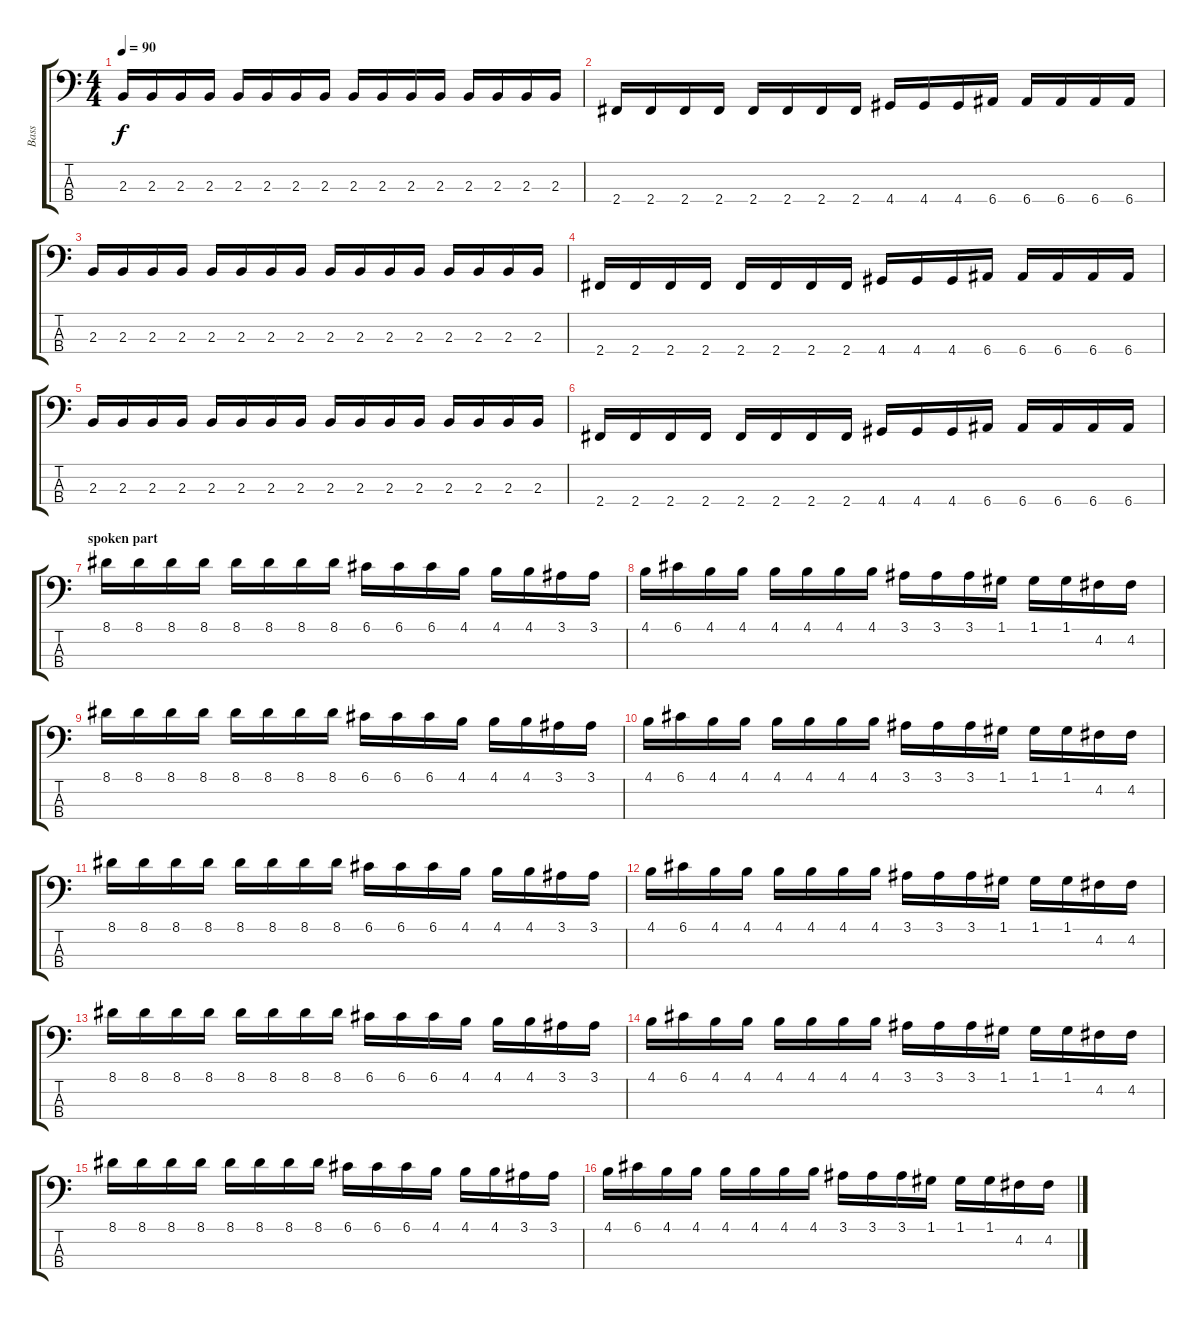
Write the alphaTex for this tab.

\track ("Bass" "Bass") {instrument electricbassfinger}
\staff {score tabs}
\tuning (G2 D2 A1 E1) {hide}
\ts (4 4)
\tempo 90
\clef f4
\ks c
2.3.16{dy f} 2.3.16 2.3.16 2.3.16 2.3.16 2.3.16 2.3.16 2.3.16 2.3.16 2.3.16 2.3.16 2.3.16 2.3.16 2.3.16 2.3.16 2.3.16 |
2.4.16 2.4.16 2.4.16 2.4.16 2.4.16 2.4.16 2.4.16 2.4.16 4.4.16 4.4.16 4.4.16 6.4.16 6.4.16 6.4.16 6.4.16 6.4.16 |
2.3.16 2.3.16 2.3.16 2.3.16 2.3.16 2.3.16 2.3.16 2.3.16 2.3.16 2.3.16 2.3.16 2.3.16 2.3.16 2.3.16 2.3.16 2.3.16 |
2.4.16 2.4.16 2.4.16 2.4.16 2.4.16 2.4.16 2.4.16 2.4.16 4.4.16 4.4.16 4.4.16 6.4.16 6.4.16 6.4.16 6.4.16 6.4.16 |
2.3.16 2.3.16 2.3.16 2.3.16 2.3.16 2.3.16 2.3.16 2.3.16 2.3.16 2.3.16 2.3.16 2.3.16 2.3.16 2.3.16 2.3.16 2.3.16 |
2.4.16 2.4.16 2.4.16 2.4.16 2.4.16 2.4.16 2.4.16 2.4.16 4.4.16 4.4.16 4.4.16 6.4.16 6.4.16 6.4.16 6.4.16 6.4.16 |
\section ("" "spoken part")
8.1.16 8.1.16 8.1.16 8.1.16 8.1.16 8.1.16 8.1.16 8.1.16 6.1.16 6.1.16 6.1.16 4.1.16 4.1.16 4.1.16 3.1.16 3.1.16 |
4.1.16 6.1.16 4.1.16 4.1.16 4.1.16 4.1.16 4.1.16 4.1.16 3.1.16 3.1.16 3.1.16 1.1.16 1.1.16 1.1.16 4.2.16 4.2.16 |
8.1.16 8.1.16 8.1.16 8.1.16 8.1.16 8.1.16 8.1.16 8.1.16 6.1.16 6.1.16 6.1.16 4.1.16 4.1.16 4.1.16 3.1.16 3.1.16 |
4.1.16 6.1.16 4.1.16 4.1.16 4.1.16 4.1.16 4.1.16 4.1.16 3.1.16 3.1.16 3.1.16 1.1.16 1.1.16 1.1.16 4.2.16 4.2.16 |
8.1.16 8.1.16 8.1.16 8.1.16 8.1.16 8.1.16 8.1.16 8.1.16 6.1.16 6.1.16 6.1.16 4.1.16 4.1.16 4.1.16 3.1.16 3.1.16 |
4.1.16 6.1.16 4.1.16 4.1.16 4.1.16 4.1.16 4.1.16 4.1.16 3.1.16 3.1.16 3.1.16 1.1.16 1.1.16 1.1.16 4.2.16 4.2.16 |
8.1.16 8.1.16 8.1.16 8.1.16 8.1.16 8.1.16 8.1.16 8.1.16 6.1.16 6.1.16 6.1.16 4.1.16 4.1.16 4.1.16 3.1.16 3.1.16 |
4.1.16 6.1.16 4.1.16 4.1.16 4.1.16 4.1.16 4.1.16 4.1.16 3.1.16 3.1.16 3.1.16 1.1.16 1.1.16 1.1.16 4.2.16 4.2.16 |
8.1.16 8.1.16 8.1.16 8.1.16 8.1.16 8.1.16 8.1.16 8.1.16 6.1.16 6.1.16 6.1.16 4.1.16 4.1.16 4.1.16 3.1.16 3.1.16 |
4.1.16 6.1.16 4.1.16 4.1.16 4.1.16 4.1.16 4.1.16 4.1.16 3.1.16 3.1.16 3.1.16 1.1.16 1.1.16 1.1.16 4.2.16 4.2.16
